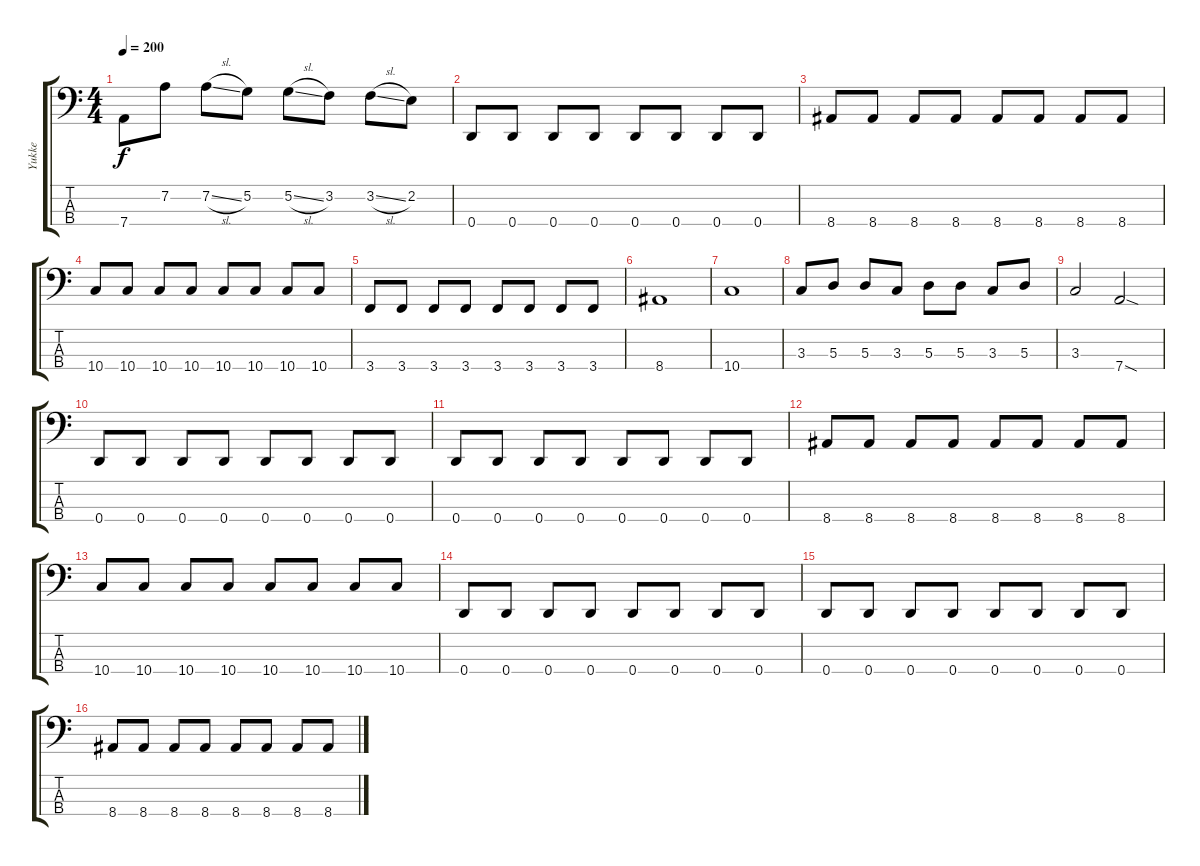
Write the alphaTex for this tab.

\track ("Yukke" "Yukke") {instrument electricbassfinger}
\staff {score tabs}
\tuning (G2 D2 A1 D1) {hide}
\ts (4 4)
\tempo 200
\clef f4
\ks c
7.4.8{dy f} 7.2.8 7.2{sl}.8 5.2.8 5.2{sl}.8 3.2.8 3.2{sl}.8 2.2.8 |
0.4.8 0.4.8 0.4.8 0.4.8 0.4.8 0.4.8 0.4.8 0.4.8 |
8.4.8 8.4.8 8.4.8 8.4.8 8.4.8 8.4.8 8.4.8 8.4.8 |
10.4.8 10.4.8 10.4.8 10.4.8 10.4.8 10.4.8 10.4.8 10.4.8 |
3.4.8 3.4.8 3.4.8 3.4.8 3.4.8 3.4.8 3.4.8 3.4.8 |
8.4.1 |
10.4.1 |
3.3.8 5.3.8 5.3.8 3.3.8 5.3.8 5.3.8 3.3.8 5.3.8 |
3.3.2 7.4{sod}.2 |
0.4.8 0.4.8 0.4.8 0.4.8 0.4.8 0.4.8 0.4.8 0.4.8 |
0.4.8 0.4.8 0.4.8 0.4.8 0.4.8 0.4.8 0.4.8 0.4.8 |
8.4.8 8.4.8 8.4.8 8.4.8 8.4.8 8.4.8 8.4.8 8.4.8 |
10.4.8 10.4.8 10.4.8 10.4.8 10.4.8 10.4.8 10.4.8 10.4.8 |
0.4.8 0.4.8 0.4.8 0.4.8 0.4.8 0.4.8 0.4.8 0.4.8 |
0.4.8 0.4.8 0.4.8 0.4.8 0.4.8 0.4.8 0.4.8 0.4.8 |
8.4.8 8.4.8 8.4.8 8.4.8 8.4.8 8.4.8 8.4.8 8.4.8
